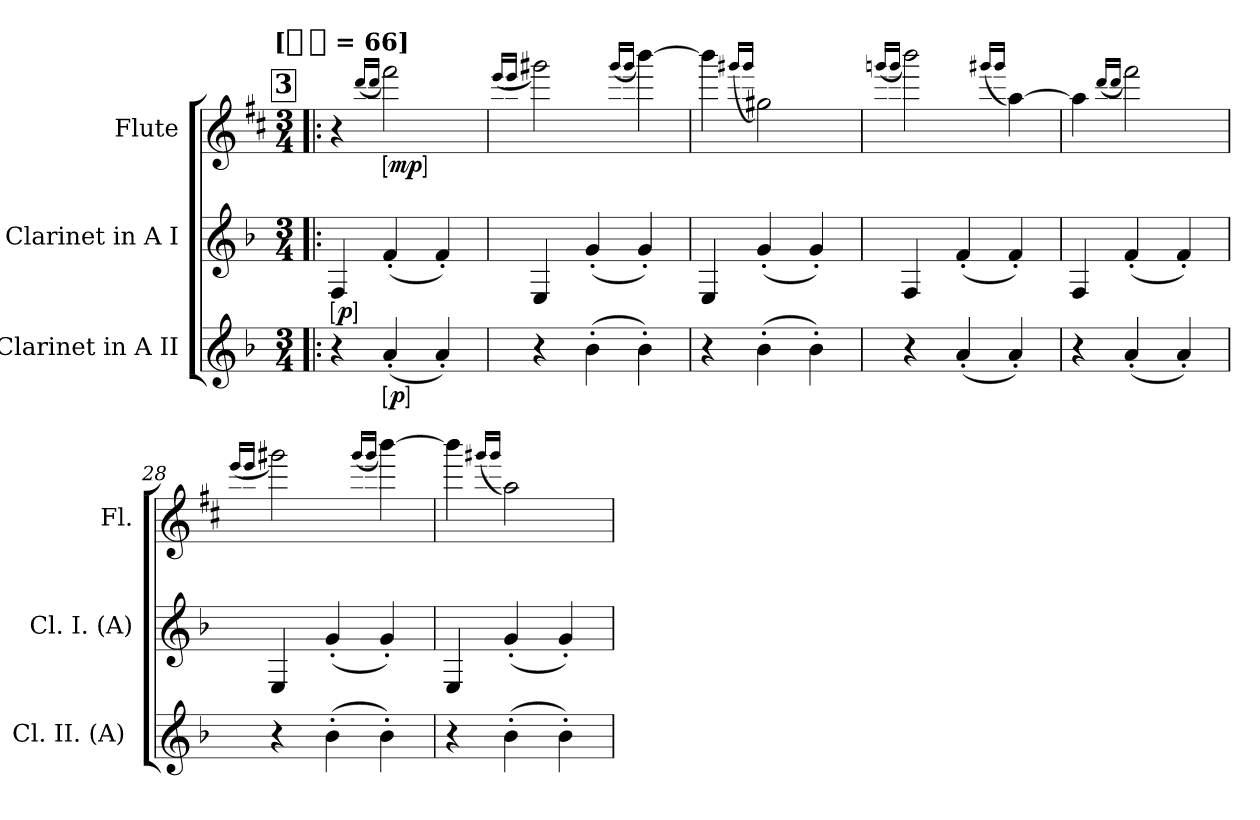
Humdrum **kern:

**kern	**dynam	**kern	**dynam	**kern	**dynam
*part3	*part3	*part2	*part2	*part1	*part1
*staff3	*staff3	*staff2	*staff2	*staff1	*staff1
*I"Clarinet in A II	*	*I"Clarinet in A I	*	*I"Flute	*
*I'Cl. II. (A) 	*	*I'Cl. I. (A)	*	*I'Fl.	*
*clefG2	*	*clefG2	*	*clefG2	*
*ITrd2c3	*	*ITrd2c3	*	*	*
*k[f#c#]	*	*k[f#c#]	*	*k[f#c#]	*
*D:	*	*D:	*	*D:	*
!!LO:TX:omd:t=[[half-dot] = 66]
*M3/4	*	*M3/4	*	*M3/4	*
*MM198	*	*MM198	*	*MM198	*
!!LO:REH:place=s1:t=3
=23!|:	=23!|:	=23!|:	=23!|:	=23!|:	=23!|:
!	!	!	!LO:DY:ed=brack	!	!
4r	.	4D	p	4r	.
.	.	.	.	(<16qqddd/LL	.
.	.	.	.	16qqddd/JJ	.
!	!LO:DY:ed=brack	!	!	!	!LO:DY:ed=brack
(4f#'	p	(4d'	.	2fff#)	mp
4f#')	.	4d')	.	.	.
=24	=24	=24	=24	=24	=24
.	.	.	.	(<16qqeee/LL	.
.	.	.	.	16qqeee/JJ	.
4r	.	4C#	.	2ggg#X)	.
(4g'	.	(4e'	.	.	.
.	.	.	.	(<16qqggg#/LL	.
.	.	.	.	16qqggg#/JJ	.
4g')	.	4e')	.	[4bbb)	.
=25	=25	=25	=25	=25	=25
4r	.	4C#	.	4bbb]	.
.	.	.	.	(<16qqggg#X/LL	.
.	.	.	.	16qqggg#/JJ	.
(4g'	.	(4e'	.	2gg#X)	.
4g')	.	4e')	.	.	.
=26	=26	=26	=26	=26	=26
.	.	.	.	(<16qqgggn/LL	.
.	.	.	.	16qqggg/JJ	.
4r	.	4D	.	2bbb)	.
(4f#'	.	(4d'	.	.	.
.	.	.	.	(<16qqggg#X/LL	.
.	.	.	.	16qqggg#/JJ	.
4f#')	.	4d')	.	[4aa)	.
=27	=27	=27	=27	=27	=27
4r	.	4D	.	4aa]	.
.	.	.	.	(<16qqddd/LL	.
.	.	.	.	16qqddd/JJ	.
(4f#'	.	(4d'	.	2fff#)	.
4f#')	.	4d')	.	.	.
=28	=28	=28	=28	=28	=28
.	.	.	.	(<16qqeee/LL	.
.	.	.	.	16qqeee/JJ	.
4r	.	4C#	.	2ggg#X)	.
(4g'	.	(4e'	.	.	.
.	.	.	.	(<16qqggg#/LL	.
.	.	.	.	16qqggg#/JJ	.
4g')	.	4e')	.	[4bbb)	.
=29	=29	=29	=29	=29	=29
4r	.	4C#	.	4bbb]	.
.	.	.	.	(<16qqggg#X/LL	.
.	.	.	.	16qqggg#/JJ	.
(4g'	.	(4e'	.	2aa)	.
4g')	.	4e')	.	.	.
=	=	=	=	=	=
*-	*-	*-	*-	*-	*-
